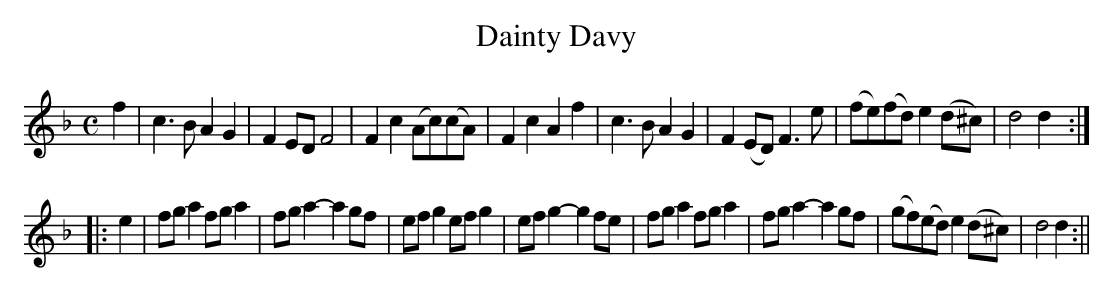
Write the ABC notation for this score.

X:1
T:Dainty Davy
M:C
L:1/8
K:Dmin
f2 | c3BA2G2 | F2ED F4 | F2c2 (Ac)(cA) | F2c2A2f2 | c3BA2G2 | F2(ED) F3e | (fe)(fd) e2 (d^c) | d4 d2 :|
|: e2 | fg a2 fg a2 | fg a2-a2 gf | efg2 efg2 | ef g2-g2 fe | fga2 fga2 | fg a2-a2 gf | (gf)(ed) e2 (d^c) | d4 d2 :||
